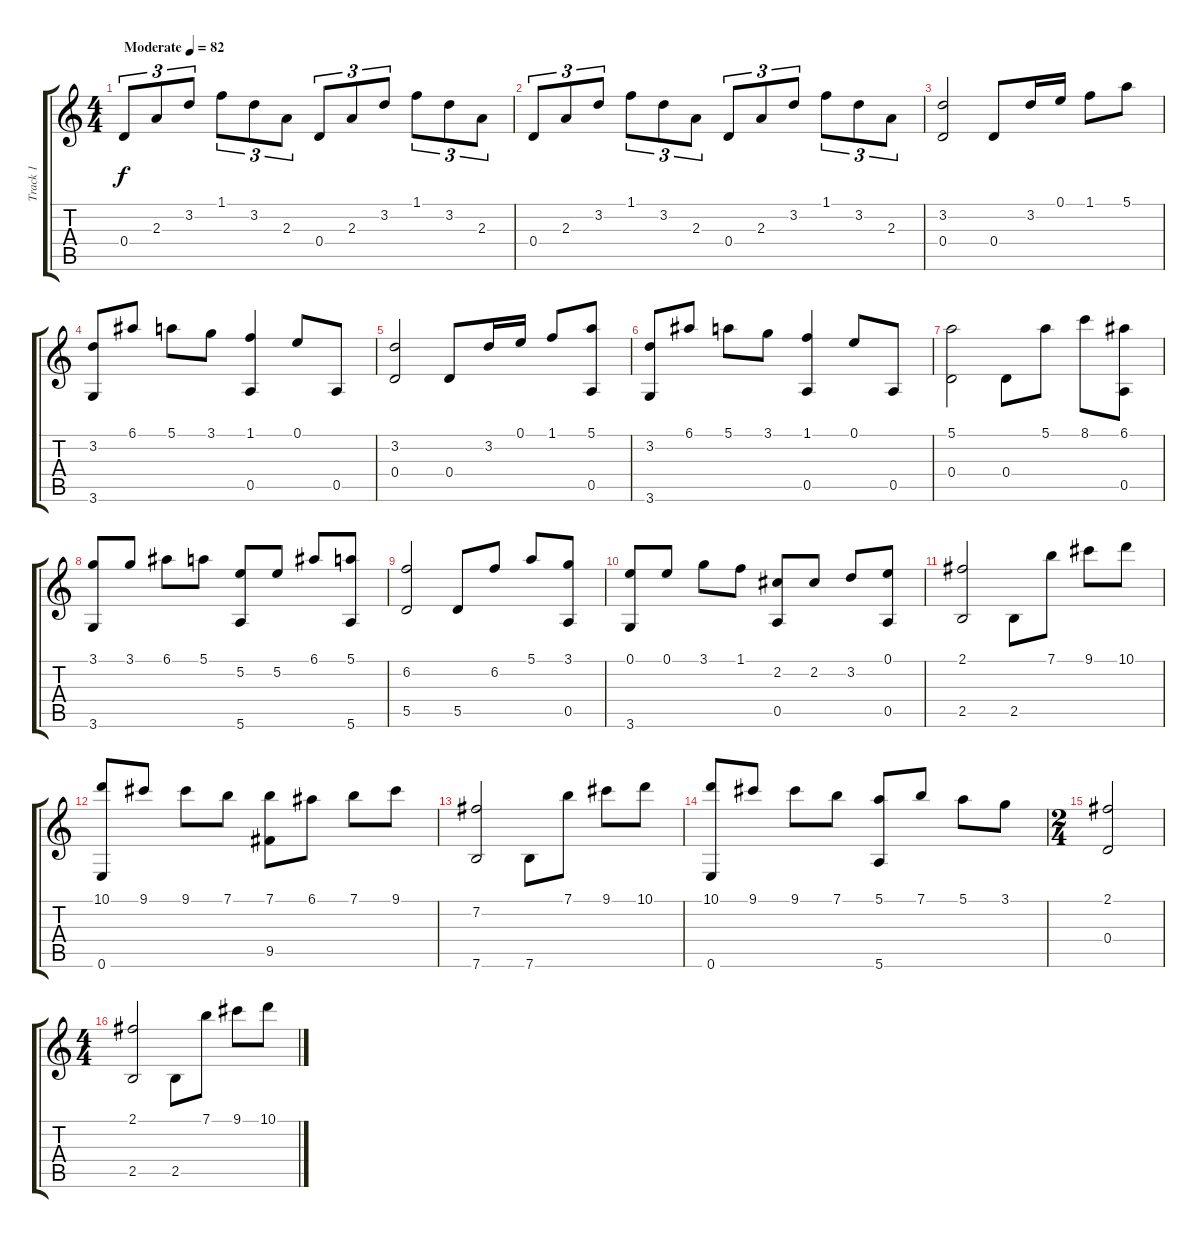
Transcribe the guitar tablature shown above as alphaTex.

\track ("Track 1" "Track 1") {instrument acousticguitarsteel}
\staff {score tabs}
\tuning (E4 B3 G3 D3 A2 E2) {hide}
\ts (4 4)
\tempo (82 "Moderate")
\clef g2
\ks c
0.4.8{tu (3 2) dy f instrument acousticguitarsteel} 2.3.8{tu (3 2)} 3.2.8{tu (3 2)} 1.1.8{tu (3 2)} 3.2.8{tu (3 2)} 2.3.8{tu (3 2)} 0.4.8{tu (3 2)} 2.3.8{tu (3 2)} 3.2.8{tu (3 2)} 1.1.8{tu (3 2)} 3.2.8{tu (3 2)} 2.3.8{tu (3 2)} |
0.4.8{tu (3 2)} 2.3.8{tu (3 2)} 3.2.8{tu (3 2)} 1.1.8{tu (3 2)} 3.2.8{tu (3 2)} 2.3.8{tu (3 2)} 0.4.8{tu (3 2)} 2.3.8{tu (3 2)} 3.2.8{tu (3 2)} 1.1.8{tu (3 2)} 3.2.8{tu (3 2)} 2.3.8{tu (3 2)} |
(3.2 0.4).2 0.4.8 3.2.16 0.1.16 1.1.8 5.1.8 |
(3.2 3.6).8 6.1.8 5.1.8 3.1.8 (1.1 0.5).4 0.1.8 0.5.8 |
(3.2 0.4).2 0.4.8 3.2.16 0.1.16 1.1.8 (5.1 0.5).8 |
(3.2 3.6).8 6.1.8 5.1.8 3.1.8 (1.1 0.5).4 0.1.8 0.5.8 |
(5.1 0.4).2 0.4.8 5.1.8 8.1.8 (6.1 0.5).8 |
(3.1 3.6).8 3.1.8 6.1.8 5.1.8 (5.2 5.6).8 5.2.8 6.1.8 (5.1 5.6).8 |
(6.2 5.5).2 5.5.8 6.2.8 5.1.8 (3.1 0.5).8 |
(0.1 3.6).8 0.1.8 3.1.8 1.1.8 (2.2 0.5).8 2.2.8 3.2.8 (0.1 0.5).8 |
(2.1 2.5).2 2.5.8 7.1.8 9.1.8 10.1.8 |
(10.1 0.6).8 9.1.8 9.1.8 7.1.8 (7.1 9.5).8 6.1.8 7.1.8 9.1.8 |
(7.2 7.6).2 7.6.8 7.1.8 9.1.8 10.1.8 |
(10.1 0.6).8 9.1.8 9.1.8 7.1.8 (5.1 5.6).8 7.1.8 5.1.8 3.1.8 |
\ts (2 4)
(2.1 0.4).2 |
\ts (4 4)
(2.1 2.5).2 2.5.8 7.1.8 9.1.8 10.1.8
